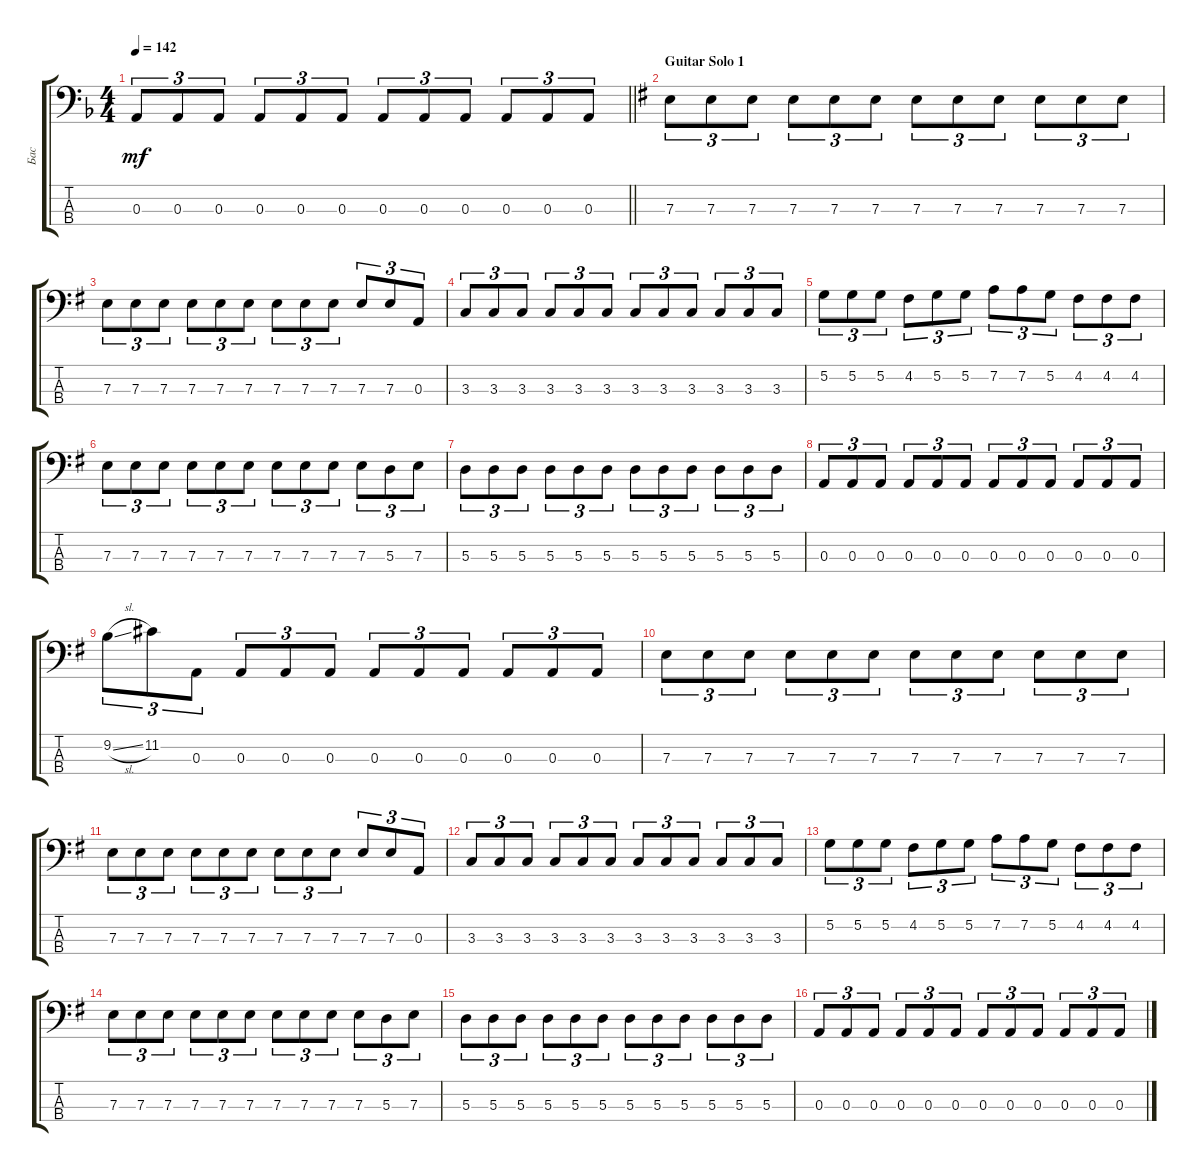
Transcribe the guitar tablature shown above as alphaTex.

\track ("Бас" "Бас") {instrument electricbassfinger}
\staff {score tabs}
\tuning (G2 D2 A1 E1) {hide}
\ts (4 4)
\tempo 142
\clef f4
\barLineRight lightlight
\ks dminor
0.3.8{tu (3 2) dy mf} 0.3.8{tu (3 2)} 0.3.8{tu (3 2)} 0.3.8{tu (3 2)} 0.3.8{tu (3 2)} 0.3.8{tu (3 2)} 0.3.8{tu (3 2)} 0.3.8{tu (3 2)} 0.3.8{tu (3 2)} 0.3.8{tu (3 2)} 0.3.8{tu (3 2)} 0.3.8{tu (3 2)} |
\section ("" "Guitar Solo 1")
\ks eminor
7.3.8{tu (3 2)} 7.3.8{tu (3 2)} 7.3.8{tu (3 2)} 7.3.8{tu (3 2)} 7.3.8{tu (3 2)} 7.3.8{tu (3 2)} 7.3.8{tu (3 2)} 7.3.8{tu (3 2)} 7.3.8{tu (3 2)} 7.3.8{tu (3 2)} 7.3.8{tu (3 2)} 7.3.8{tu (3 2)} |
7.3.8{tu (3 2)} 7.3.8{tu (3 2)} 7.3.8{tu (3 2)} 7.3.8{tu (3 2)} 7.3.8{tu (3 2)} 7.3.8{tu (3 2)} 7.3.8{tu (3 2)} 7.3.8{tu (3 2)} 7.3.8{tu (3 2)} 7.3.8{tu (3 2)} 7.3.8{tu (3 2)} 0.3.8{tu (3 2)} |
3.3.8{tu (3 2)} 3.3.8{tu (3 2)} 3.3.8{tu (3 2)} 3.3.8{tu (3 2)} 3.3.8{tu (3 2)} 3.3.8{tu (3 2)} 3.3.8{tu (3 2)} 3.3.8{tu (3 2)} 3.3.8{tu (3 2)} 3.3.8{tu (3 2)} 3.3.8{tu (3 2)} 3.3.8{tu (3 2)} |
5.2.8{tu (3 2)} 5.2.8{tu (3 2)} 5.2.8{tu (3 2)} 4.2.8{tu (3 2)} 5.2.8{tu (3 2)} 5.2.8{tu (3 2)} 7.2.8{tu (3 2)} 7.2.8{tu (3 2)} 5.2.8{tu (3 2)} 4.2.8{tu (3 2)} 4.2.8{tu (3 2)} 4.2.8{tu (3 2)} |
7.3.8{tu (3 2)} 7.3.8{tu (3 2)} 7.3.8{tu (3 2)} 7.3.8{tu (3 2)} 7.3.8{tu (3 2)} 7.3.8{tu (3 2)} 7.3.8{tu (3 2)} 7.3.8{tu (3 2)} 7.3.8{tu (3 2)} 7.3.8{tu (3 2)} 5.3.8{tu (3 2)} 7.3.8{tu (3 2)} |
5.3.8{tu (3 2)} 5.3.8{tu (3 2)} 5.3.8{tu (3 2)} 5.3.8{tu (3 2)} 5.3.8{tu (3 2)} 5.3.8{tu (3 2)} 5.3.8{tu (3 2)} 5.3.8{tu (3 2)} 5.3.8{tu (3 2)} 5.3.8{tu (3 2)} 5.3.8{tu (3 2)} 5.3.8{tu (3 2)} |
0.3.8{tu (3 2)} 0.3.8{tu (3 2)} 0.3.8{tu (3 2)} 0.3.8{tu (3 2)} 0.3.8{tu (3 2)} 0.3.8{tu (3 2)} 0.3.8{tu (3 2)} 0.3.8{tu (3 2)} 0.3.8{tu (3 2)} 0.3.8{tu (3 2)} 0.3.8{tu (3 2)} 0.3.8{tu (3 2)} |
9.2{sl}.8{tu (3 2)} 11.2.8{tu (3 2)} 0.3.8{tu (3 2)} 0.3.8{tu (3 2)} 0.3.8{tu (3 2)} 0.3.8{tu (3 2)} 0.3.8{tu (3 2)} 0.3.8{tu (3 2)} 0.3.8{tu (3 2)} 0.3.8{tu (3 2)} 0.3.8{tu (3 2)} 0.3.8{tu (3 2)} |
7.3.8{tu (3 2)} 7.3.8{tu (3 2)} 7.3.8{tu (3 2)} 7.3.8{tu (3 2)} 7.3.8{tu (3 2)} 7.3.8{tu (3 2)} 7.3.8{tu (3 2)} 7.3.8{tu (3 2)} 7.3.8{tu (3 2)} 7.3.8{tu (3 2)} 7.3.8{tu (3 2)} 7.3.8{tu (3 2)} |
7.3.8{tu (3 2)} 7.3.8{tu (3 2)} 7.3.8{tu (3 2)} 7.3.8{tu (3 2)} 7.3.8{tu (3 2)} 7.3.8{tu (3 2)} 7.3.8{tu (3 2)} 7.3.8{tu (3 2)} 7.3.8{tu (3 2)} 7.3.8{tu (3 2)} 7.3.8{tu (3 2)} 0.3.8{tu (3 2)} |
3.3.8{tu (3 2)} 3.3.8{tu (3 2)} 3.3.8{tu (3 2)} 3.3.8{tu (3 2)} 3.3.8{tu (3 2)} 3.3.8{tu (3 2)} 3.3.8{tu (3 2)} 3.3.8{tu (3 2)} 3.3.8{tu (3 2)} 3.3.8{tu (3 2)} 3.3.8{tu (3 2)} 3.3.8{tu (3 2)} |
5.2.8{tu (3 2)} 5.2.8{tu (3 2)} 5.2.8{tu (3 2)} 4.2.8{tu (3 2)} 5.2.8{tu (3 2)} 5.2.8{tu (3 2)} 7.2.8{tu (3 2)} 7.2.8{tu (3 2)} 5.2.8{tu (3 2)} 4.2.8{tu (3 2)} 4.2.8{tu (3 2)} 4.2.8{tu (3 2)} |
7.3.8{tu (3 2)} 7.3.8{tu (3 2)} 7.3.8{tu (3 2)} 7.3.8{tu (3 2)} 7.3.8{tu (3 2)} 7.3.8{tu (3 2)} 7.3.8{tu (3 2)} 7.3.8{tu (3 2)} 7.3.8{tu (3 2)} 7.3.8{tu (3 2)} 5.3.8{tu (3 2)} 7.3.8{tu (3 2)} |
5.3.8{tu (3 2)} 5.3.8{tu (3 2)} 5.3.8{tu (3 2)} 5.3.8{tu (3 2)} 5.3.8{tu (3 2)} 5.3.8{tu (3 2)} 5.3.8{tu (3 2)} 5.3.8{tu (3 2)} 5.3.8{tu (3 2)} 5.3.8{tu (3 2)} 5.3.8{tu (3 2)} 5.3.8{tu (3 2)} |
0.3.8{tu (3 2)} 0.3.8{tu (3 2)} 0.3.8{tu (3 2)} 0.3.8{tu (3 2)} 0.3.8{tu (3 2)} 0.3.8{tu (3 2)} 0.3.8{tu (3 2)} 0.3.8{tu (3 2)} 0.3.8{tu (3 2)} 0.3.8{tu (3 2)} 0.3.8{tu (3 2)} 0.3.8{tu (3 2)}
